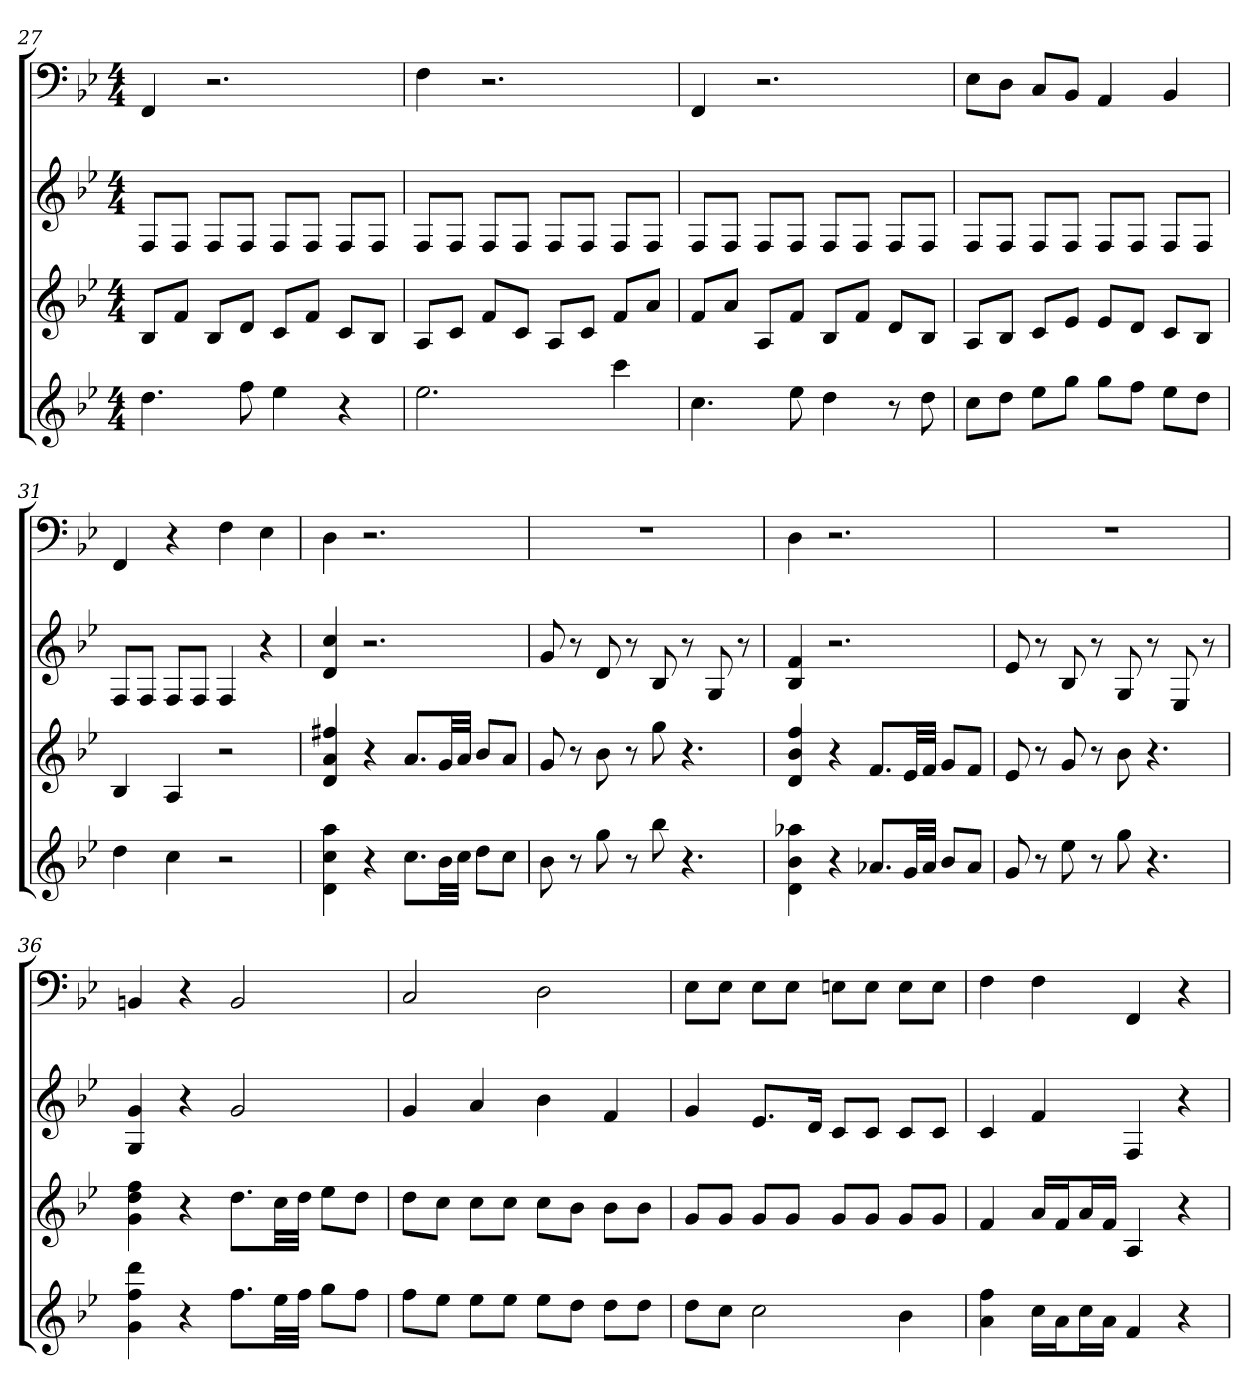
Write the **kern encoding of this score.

**kern	**kern	**kern	**kern
*part4	*part3	*part2	*part1
*staff4	*staff3	*staff2	*staff1
*k[b-e-]	*k[b-e-]	*k[b-e-]	*k[b-e-]
*B-:	*B-:	*B-:	*B-:
*M4/4	*M4/4	*M4/4	*M4/4
=27	=27	=27	=27
4.dd	8B-L	8FL	4FF
.	8fJ	8FJ	.
.	8B-L	8FL	2.r
8ff	8dJ	8FJ	.
4ee-	8cL	8FL	.
.	8fJ	8FJ	.
4r	8cL	8FL	.
.	8B-J	8FJ	.
=28	=28	=28	=28
2.ee-	8AL	8FL	4F
.	8cJ	8FJ	.
.	8fL	8FL	2.r
.	8cJ	8FJ	.
.	8AL	8FL	.
.	8cJ	8FJ	.
4ccc	8fL	8FL	.
.	8aJ	8FJ	.
=29	=29	=29	=29
4.cc	8fL	8FL	4FF
.	8aJ	8FJ	.
.	8AL	8FL	2.r
8ee-	8fJ	8FJ	.
4dd	8B-L	8FL	.
.	8fJ	8FJ	.
8r	8dL	8FL	.
8dd	8B-J	8FJ	.
=30	=30	=30	=30
8ccL	8AL	8FL	8E-L
8ddJ	8B-J	8FJ	8DJ
8ee-L	8cL	8FL	8CL
8ggJ	8e-J	8FJ	8BB-J
8ggL	8e-L	8FL	4AA
8ffJ	8dJ	8FJ	.
8ee-L	8cL	8FL	4BB-
8ddJ	8B-J	8FJ	.
=31	=31	=31	=31
4dd	4B-	8FL	4FF
.	.	8FJ	.
4cc	4A	8FL	4r
.	.	8FJ	.
2r	2r	4F	4F
.	.	4r	4E-
=32	=32	=32	=32
4d 4cc 4aa	4d 4a 4ff#X	4d 4cc	4D
4r	4r	2.r	2.r
8.ccL	8.aL	.	.
32b-LL	32gLL	.	.
32ccJJJ	32aJJJ	.	.
8ddL	8b-L	.	.
8ccJ	8aJ	.	.
=33	=33	=33	=33
8b-	8g	8g	1r
8r	8r	8r	.
8gg	8b-	8d	.
8r	8r	8r	.
8bb-	8gg	8B-	.
4.r	4.r	8r	.
.	.	8G	.
.	.	8r	.
=34	=34	=34	=34
4d 4b- 4aa-X	4d 4b- 4ff	4B- 4f	4D
4r	4r	2.r	2.r
8.a-XL	8.fL	.	.
32gLL	32e-LL	.	.
32a-JJJ	32fJJJ	.	.
8b-L	8gL	.	.
8a-J	8fJ	.	.
=35	=35	=35	=35
8g	8e-	8e-	1r
8r	8r	8r	.
8ee-	8g	8B-	.
8r	8r	8r	.
8gg	8b-	8G	.
4.r	4.r	8r	.
.	.	8E-	.
.	.	8r	.
=36	=36	=36	=36
4g 4ff 4ddd	4g 4dd 4ff	4G 4g	4BBn
4r	4r	4r	4r
8.ffL	8.ddL	2g	2BB
32ee-LL	32ccLL	.	.
32ffJJJ	32ddJJJ	.	.
8ggL	8ee-L	.	.
8ffJ	8ddJ	.	.
=37	=37	=37	=37
8ffL	8ddL	4g	2C
8ee-J	8ccJ	.	.
8ee-L	8ccL	4a	.
8ee-J	8ccJ	.	.
8ee-L	8ccL	4b-	2D
8ddJ	8b-J	.	.
8ddL	8b-L	4f	.
8ddJ	8b-J	.	.
=38	=38	=38	=38
8ddL	8gL	4g	8E-L
8ccJ	8gJ	.	8E-J
2cc	8gL	8.e-L	8E-L
.	8gJ	.	8E-J
.	.	16dJk	.
.	8gL	8cL	8EnL
.	8gJ	8cJ	8EJ
4b-	8gL	8cL	8EL
.	8gJ	8cJ	8EJ
=39	=39	=39	=39
4a 4ff	4f	4c	4F
16ccLL	16aLL	4f	4F
16aJ	16fJ	.	.
16ccL	16aL	.	.
16aJJ	16fJJ	.	.
4f	4A	4F	4FF
4r	4r	4r	4r
=	=	=	=
*-	*-	*-	*-
